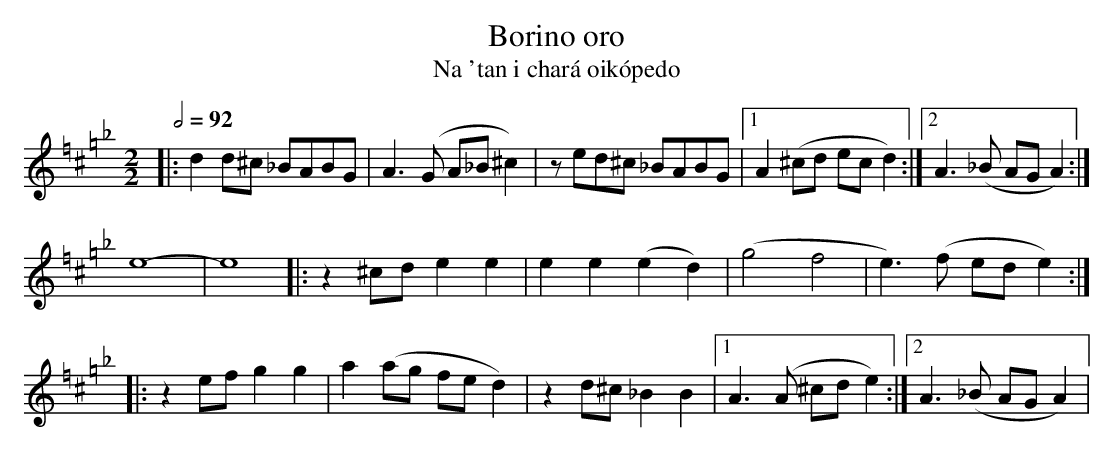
X:1
T:Borino oro
T:Na 'tan i char\'a oik\'opedo
Q:1/2=92
M:2/2
L:1/8
K:A =f =g _b
|: d2d^c _BABG | A3(G A_B^c2) | zed^c _BABG |1 A2(^cd ecd2) :|2 A3(_B AGA2) :|
e8-|e8 |: z2^cd e2e2 | e2e2(e2d2) | (g4f4 | e3)(f ede2) :|
|: z2ef g2g2 | a2(ag fed2) | z2d^c _B2B2 |1 A3(A ^cde2) :|2 A3(_B AGA2) |
